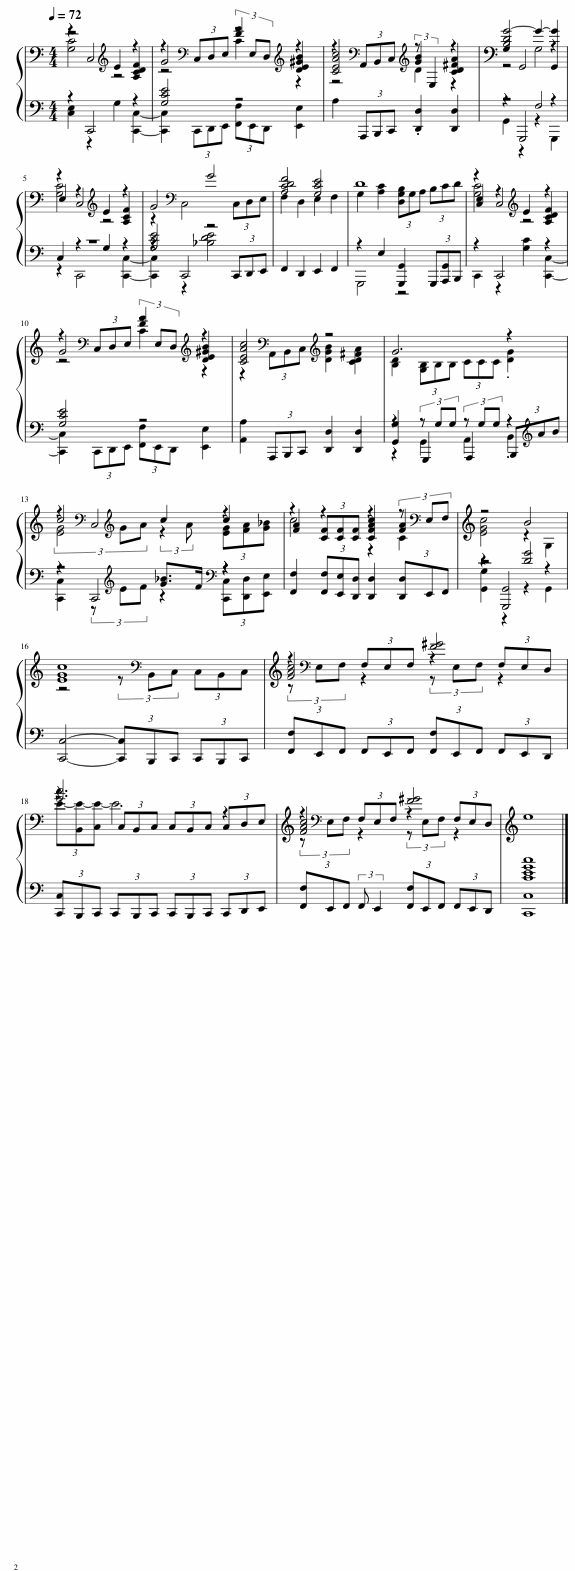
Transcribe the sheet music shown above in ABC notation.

X:1
%%score { ( 1 2 3 ) | ( 4 5 6 ) }
L:1/8
Q:1/4=72
M:4/4
I:linebreak $
K:C
V:1 bass
V:2 bass
V:3 bass
V:4 bass
V:5 bass
V:6 bass
V:1
 z4[K:treble] E2 [A,CDF]2 | G4[K:bass] [FA]2[K:treble] z2 | [CEAc]4[K:bass][K:treble] [GB]2 z2 | [B,DG-]4 G2- [G,,G]2 |$ E,2 z2[K:treble] E2 [A,CF]2 | %5
 G4[K:bass] G4 | [A,CDF]4 [G,CE]4 | D8 | [C,E,]2 z2[K:treble] E2 [A,CDF]2 |$ G4[K:bass] [FA]2[K:treble] z2 | %10
 [CEAc]4[K:bass][K:treble] z4 | G6 z2 |$ c4[K:bass][K:treble] c2 z2 | [FA]2 z2 z2 [FA]2[K:bass] | z4 B4 |$ %15
 [EGc]8[K:bass] | [FAc]4[K:bass] [F^G]4 |$ [Gc]6 z2 | [FAc]4[K:bass] [F^G]4 | e8 |] %20
V:2
 [G,C]4[K:treble] z4 | z4[K:bass] C2[K:treble] z2 | z4[K:bass][K:treble] D2 z2 | z4 G,4 |$ [G,C]4[K:treble] z4 | %5
 z2[K:bass] C,4 (3C,D,E, | F,2 D,2 E,2 F,2 | G,2 [A,C]2 (3[D,G,B,]G,A, (3B,CD | [G,C]4[K:treble] z4 |$ z4[K:bass] C2[K:treble] z2 | %10
 z2[K:bass] (3A,,B,,C,[K:treble] [DGB]2 [CD^FA]2 | [B,D]2 (3[G,B,]B,B, (3CCC .[DG]2 |$ (3[EG]4[K:bass][K:treble] GA (3:2:2z2 A (3[EG][FA][G_B] | c4 z2 C2[K:bass] | [EGc]4 z2 G,2 |$ %15
 z4 (3z[K:bass] B,,C, (3C,B,,C, | (3z[K:bass] E,F, z2 (3z E,F, z2 |$ (3E-[B,,E-][C,E-] E6 | (3z[K:bass] E,F, z2 (3z E,F, z2 | x8 |] %20
V:3
 z2 C,4[K:treble] z2 | z2[K:bass] (3C,D,E, (3z E,D,[K:treble] [DE^GB]2 | z2[K:bass] (3A,,B,,C,[K:treble] (3:2:2z E,2 [CD^FA]2 | G,2 G,,4 z2 |$ z2 C,4[K:treble] z2 | %5
 x2[K:bass] x6 | x8 | x8 | z2 C,4[K:treble] z2 |$ z2[K:bass] (3C,D,E, (3z E,D,[K:treble] [DE^GB]2 | %10
 x2[K:bass] x2[K:treble] x4 | x8 |$ z2[K:bass] C,4[K:treble] c2 | z2 (3[CF][CF][CF] [CFAc]2 (3z[K:bass] E,F, | x8 |$ %15
 x14/3[K:bass] x10/3 | z2[K:bass] (3F,E,F, z2 (3F,E,D, |$ z2 (3C,B,,C, (3C,B,,C, (3C,D,E, | z2[K:bass] (3F,E,F, z2 (3F,E,D, | x8 |] %20
V:4
 z2 C,,4 z2 | [G,CE]4 z4 | A,2 (3A,,,B,,,C,, .[D,,D,]2 [D,,D,]2 | z4 F,4 |$ z8 | %5
 [G,CE]4 z4 | F,,2 D,,2 E,,2 F,,2 | z2 E,2 [G,,,G,,]2 (3G,,,[A,,,G,,]B,,, | z2 C,,4 z2 |$ [G,CE]4 z4 | %10
 [A,,A,]2 (3A,,,B,,,C,, [D,,D,]2 [D,,D,]2 | [G,,G,]2 (3z G,G, (3z G,G, (3B,,,[K:treble]AB |$ z4[K:treble] [G_B]>F[K:bass] z2 | [F,,F,]2 (3[F,,F,][E,,E,][D,,D,] [D,,D,]2 (3[D,,D,]E,,F,, | z4 [DG]4 |$ %15
 [C,,C,]4- (3[C,,C,]B,,,C,, (3C,,B,,,C,, | (3[F,,F,]E,,F,, (3F,,E,,F,, (3[F,,F,]E,,F,, (3F,,E,,D,, |$ (3[C,,C,]B,,,C,, (3C,,B,,,C,, (3C,,B,,,C,, (3C,,D,,E,, | (3[F,,F,]E,,F,, (3:2:2F,, E,,2 (3[F,,F,]E,,F,, (3F,,E,,D,, | [C,,C,CEGc]8 |] %20
V:5
 [C,E,]2 z2 G,2 [C,,C,]2- | [C,,C,]2 (3C,,D,,E,, (3[F,,F,]E,,D,, [E,,E,]2 | x8 | G,,2 z2 z2 G,,,2 |$ z2 C,,4 [C,,C,]2- | %5
 [C,,C,]2 z2 [_B,DE]4 | x8 | G,,,4 z4 | C,,2 z2 [G,C]2 [C,,C,]2- |$ [C,,C,]2 (3C,,D,,E,, (3[F,,F,]E,,D,, [E,,E,]2 | %10
 x8 | z2 G,,2 A,,2 .B,,2[K:treble] |$ [C,,C,]2 (3z[K:treble] EF z2[K:bass] (3[C,,C,][D,,D,][E,,E,] | x8 | [G,,G,]2 z2 z2 G,,2 |$ %15
 x8 | x8 |$ x8 | x8 | x8 |] %20
V:6
 x8 | x8 | x8 | z2 G,,,4 z2 |$ C,2 z2 G,2 z2 | %5
 z2 C,,4 (3C,,D,,E,, | x8 | x8 | x8 |$ x8 | %10
 x8 | z2 G,,,2 A,,,2 z2[K:treble] |$ z2 C,,4[K:treble][K:bass] z2 | x8 | z2 [G,,,G,,]4 z2 |$ %15
 x8 | x8 |$ x8 | x8 | x8 |] %20
